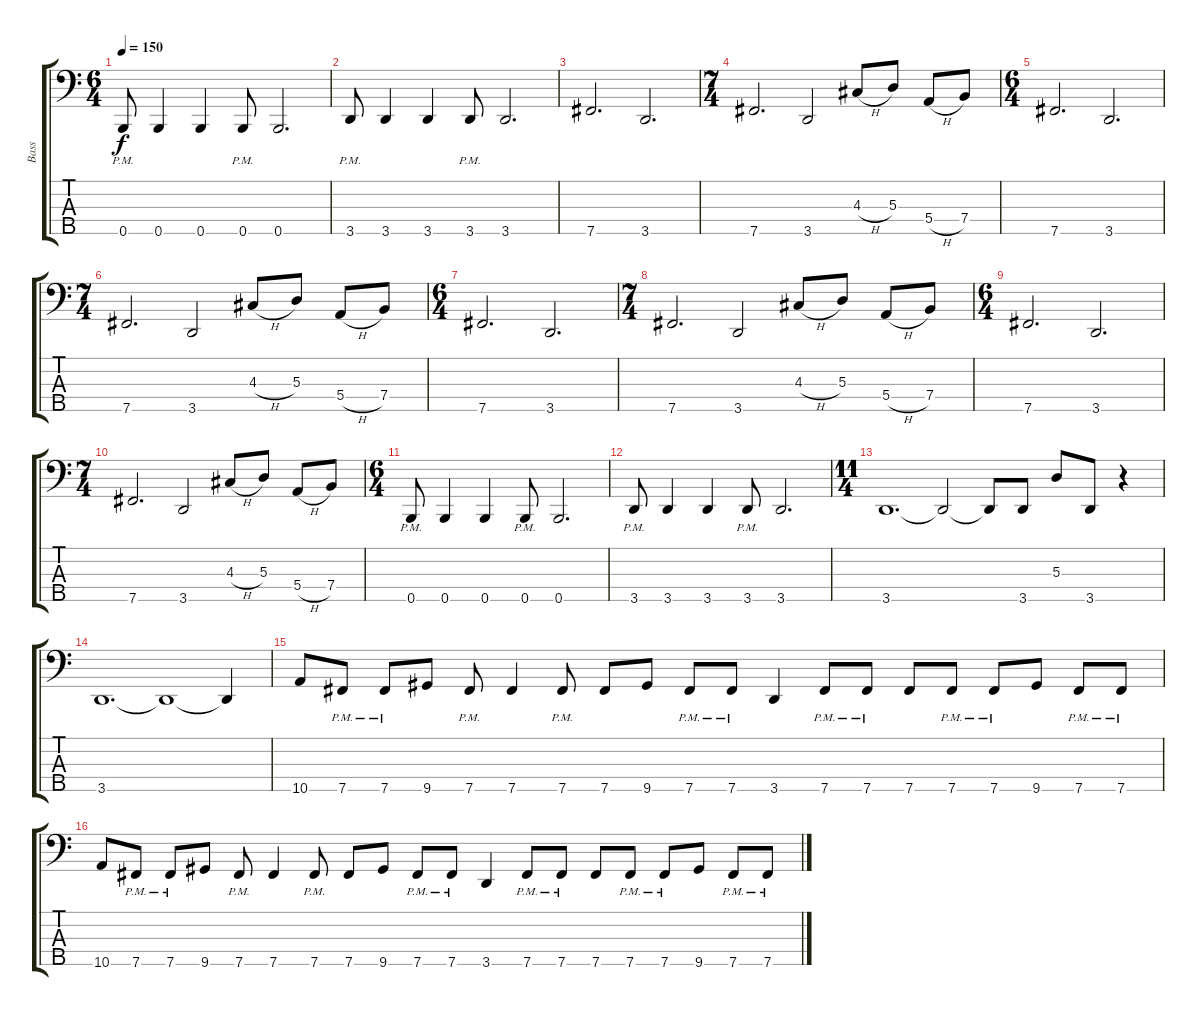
\track ("Bass" "Bass") {instrument electricbasspick}
\staff {score tabs}
\tuning (G2 D2 A1 E1 B0) {hide}
\ts (6 4)
\tempo 150
\clef f4
\ks c
0.5{pm}.8{dy f} 0.5.4 0.5.4 0.5{pm}.8 0.5.2{d} |
3.5{pm}.8 3.5.4 3.5.4 3.5{pm}.8 3.5.2{d} |
7.5.2{d} 3.5.2{d} |
\ts (7 4)
7.5.2{d} 3.5.2 4.3{h}.8 5.3.8 5.4{h}.8 7.4.8 |
\ts (6 4)
7.5.2{d} 3.5.2{d} |
\ts (7 4)
7.5.2{d} 3.5.2 4.3{h}.8 5.3.8 5.4{h}.8 7.4.8 |
\ts (6 4)
7.5.2{d} 3.5.2{d} |
\ts (7 4)
7.5.2{d} 3.5.2 4.3{h}.8 5.3.8 5.4{h}.8 7.4.8 |
\ts (6 4)
7.5.2{d} 3.5.2{d} |
\ts (7 4)
7.5.2{d} 3.5.2 4.3{h}.8 5.3.8 5.4{h}.8 7.4.8 |
\ts (6 4)
0.5{pm}.8 0.5.4 0.5.4 0.5{pm}.8 0.5.2{d} |
3.5{pm}.8 3.5.4 3.5.4 3.5{pm}.8 3.5.2{d} |
\ts (11 4)
3.5.1{d} 3.5{t}.2 3.5{t}.8 3.5.8 5.3.8 3.5.8 r.4 |
3.5.1{d} 3.5{t}.1 3.5{t}.4 |
10.5.8 7.5{pm}.8 7.5{pm}.8 9.5.8 7.5{pm}.8 7.5.4 7.5{pm}.8 7.5.8 9.5.8 7.5{pm}.8 7.5{pm}.8 3.5.4 7.5{pm}.8 7.5{pm}.8 7.5.8 7.5{pm}.8 7.5{pm}.8 9.5.8 7.5{pm}.8 7.5{pm}.8 |
10.5.8 7.5{pm}.8 7.5{pm}.8 9.5.8 7.5{pm}.8 7.5.4 7.5{pm}.8 7.5.8 9.5.8 7.5{pm}.8 7.5{pm}.8 3.5.4 7.5{pm}.8 7.5{pm}.8 7.5.8 7.5{pm}.8 7.5{pm}.8 9.5.8 7.5{pm}.8 7.5{pm}.8
